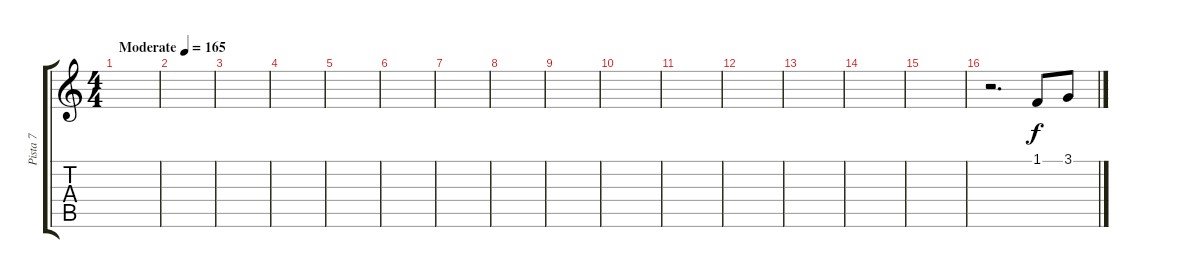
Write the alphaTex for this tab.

\track ("Pista 7" "Pista 7") {instrument electricgrandpiano}
\staff {score tabs}
\tuning (E4 B3 G3 D3 A2 E2) {hide}
\ts (4 4)
\tempo (165 "Moderate")
\clef g2
\ks c
|
|
|
|
|
|
|
|
|
|
|
|
|
|
|
r.2{d} 1.1.8 3.1.8
